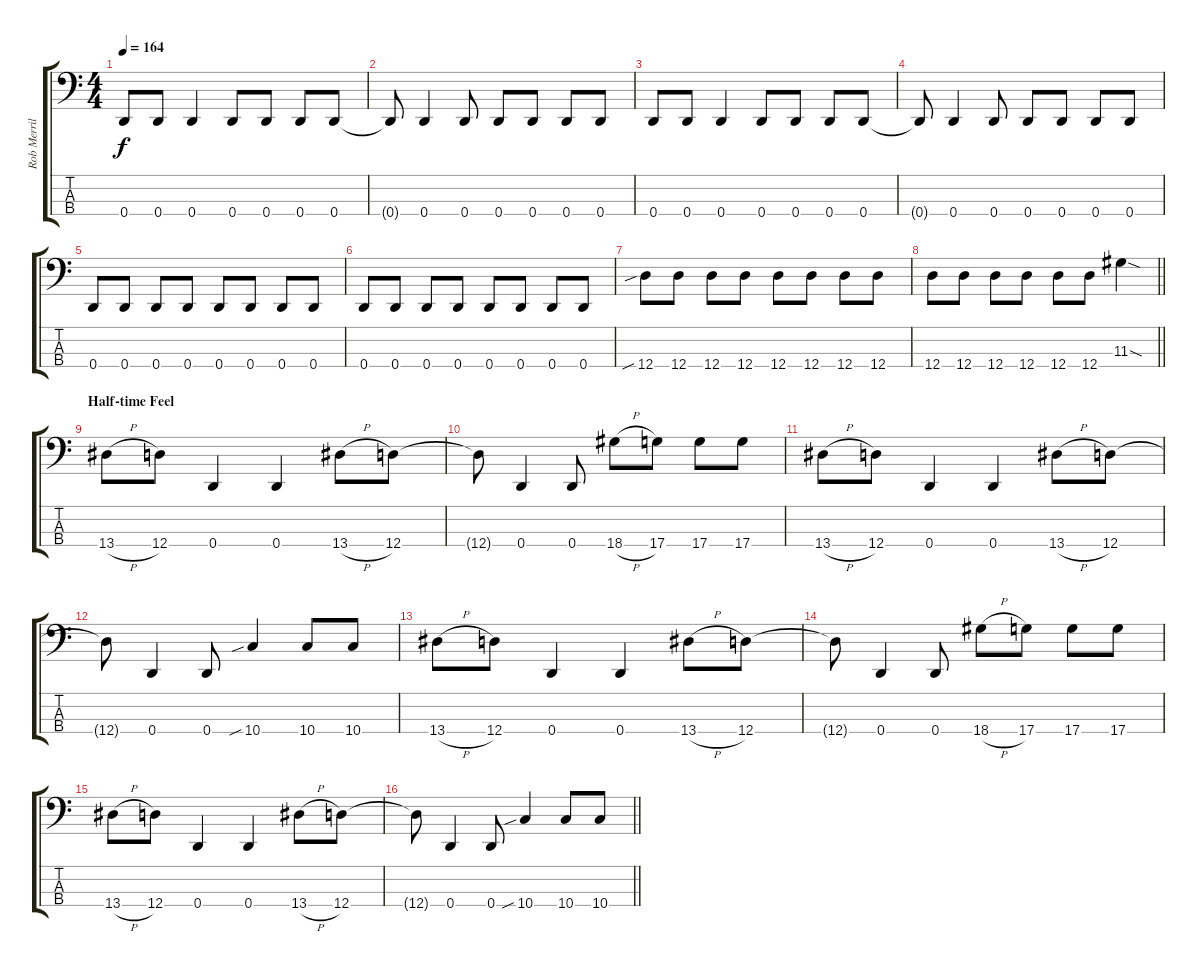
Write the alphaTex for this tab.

\track ("Rob Merrill" "Rob Merril") {instrument electricbassfinger}
\staff {score tabs}
\tuning (G2 D2 A1 D1) {hide}
\ts (4 4)
\section ("" "")
\tempo 164
\clef f4
\ks c
0.4.8{dy f} 0.4.8 0.4.4 0.4.8 0.4.8 0.4.8 0.4.8 |
0.4{t}.8 0.4.4 0.4.8 0.4.8 0.4.8 0.4.8 0.4.8 |
0.4.8 0.4.8 0.4.4 0.4.8 0.4.8 0.4.8 0.4.8 |
0.4{t}.8 0.4.4 0.4.8 0.4.8 0.4.8 0.4.8 0.4.8 |
0.4.8 0.4.8 0.4.8 0.4.8 0.4.8 0.4.8 0.4.8 0.4.8 |
0.4.8 0.4.8 0.4.8 0.4.8 0.4.8 0.4.8 0.4.8 0.4.8 |
12.4{sib}.8 12.4.8 12.4.8 12.4.8 12.4.8 12.4.8 12.4.8 12.4.8 |
\barLineRight lightlight
12.4.8 12.4.8 12.4.8 12.4.8 12.4.8 12.4.8 11.3{sod}.4 |
\section ("" "Half-time Feel")
13.4{h}.8 12.4.8 0.4.4 0.4.4 13.4{h}.8 12.4.8 |
12.4{t}.8 0.4.4 0.4.8 18.4{h}.8 17.4.8 17.4.8 17.4.8 |
13.4{h}.8 12.4.8 0.4.4 0.4.4 13.4{h}.8 12.4.8 |
12.4{t}.8 0.4.4 0.4.8 10.4{sib}.4 10.4.8 10.4.8 |
13.4{h}.8 12.4.8 0.4.4 0.4.4 13.4{h}.8 12.4.8 |
12.4{t}.8 0.4.4 0.4.8 18.4{h}.8 17.4.8 17.4.8 17.4.8 |
13.4{h}.8 12.4.8 0.4.4 0.4.4 13.4{h}.8 12.4.8 |
\barLineRight lightlight
12.4{t}.8 0.4.4 0.4.8 10.4{sib}.4 10.4.8 10.4.8
